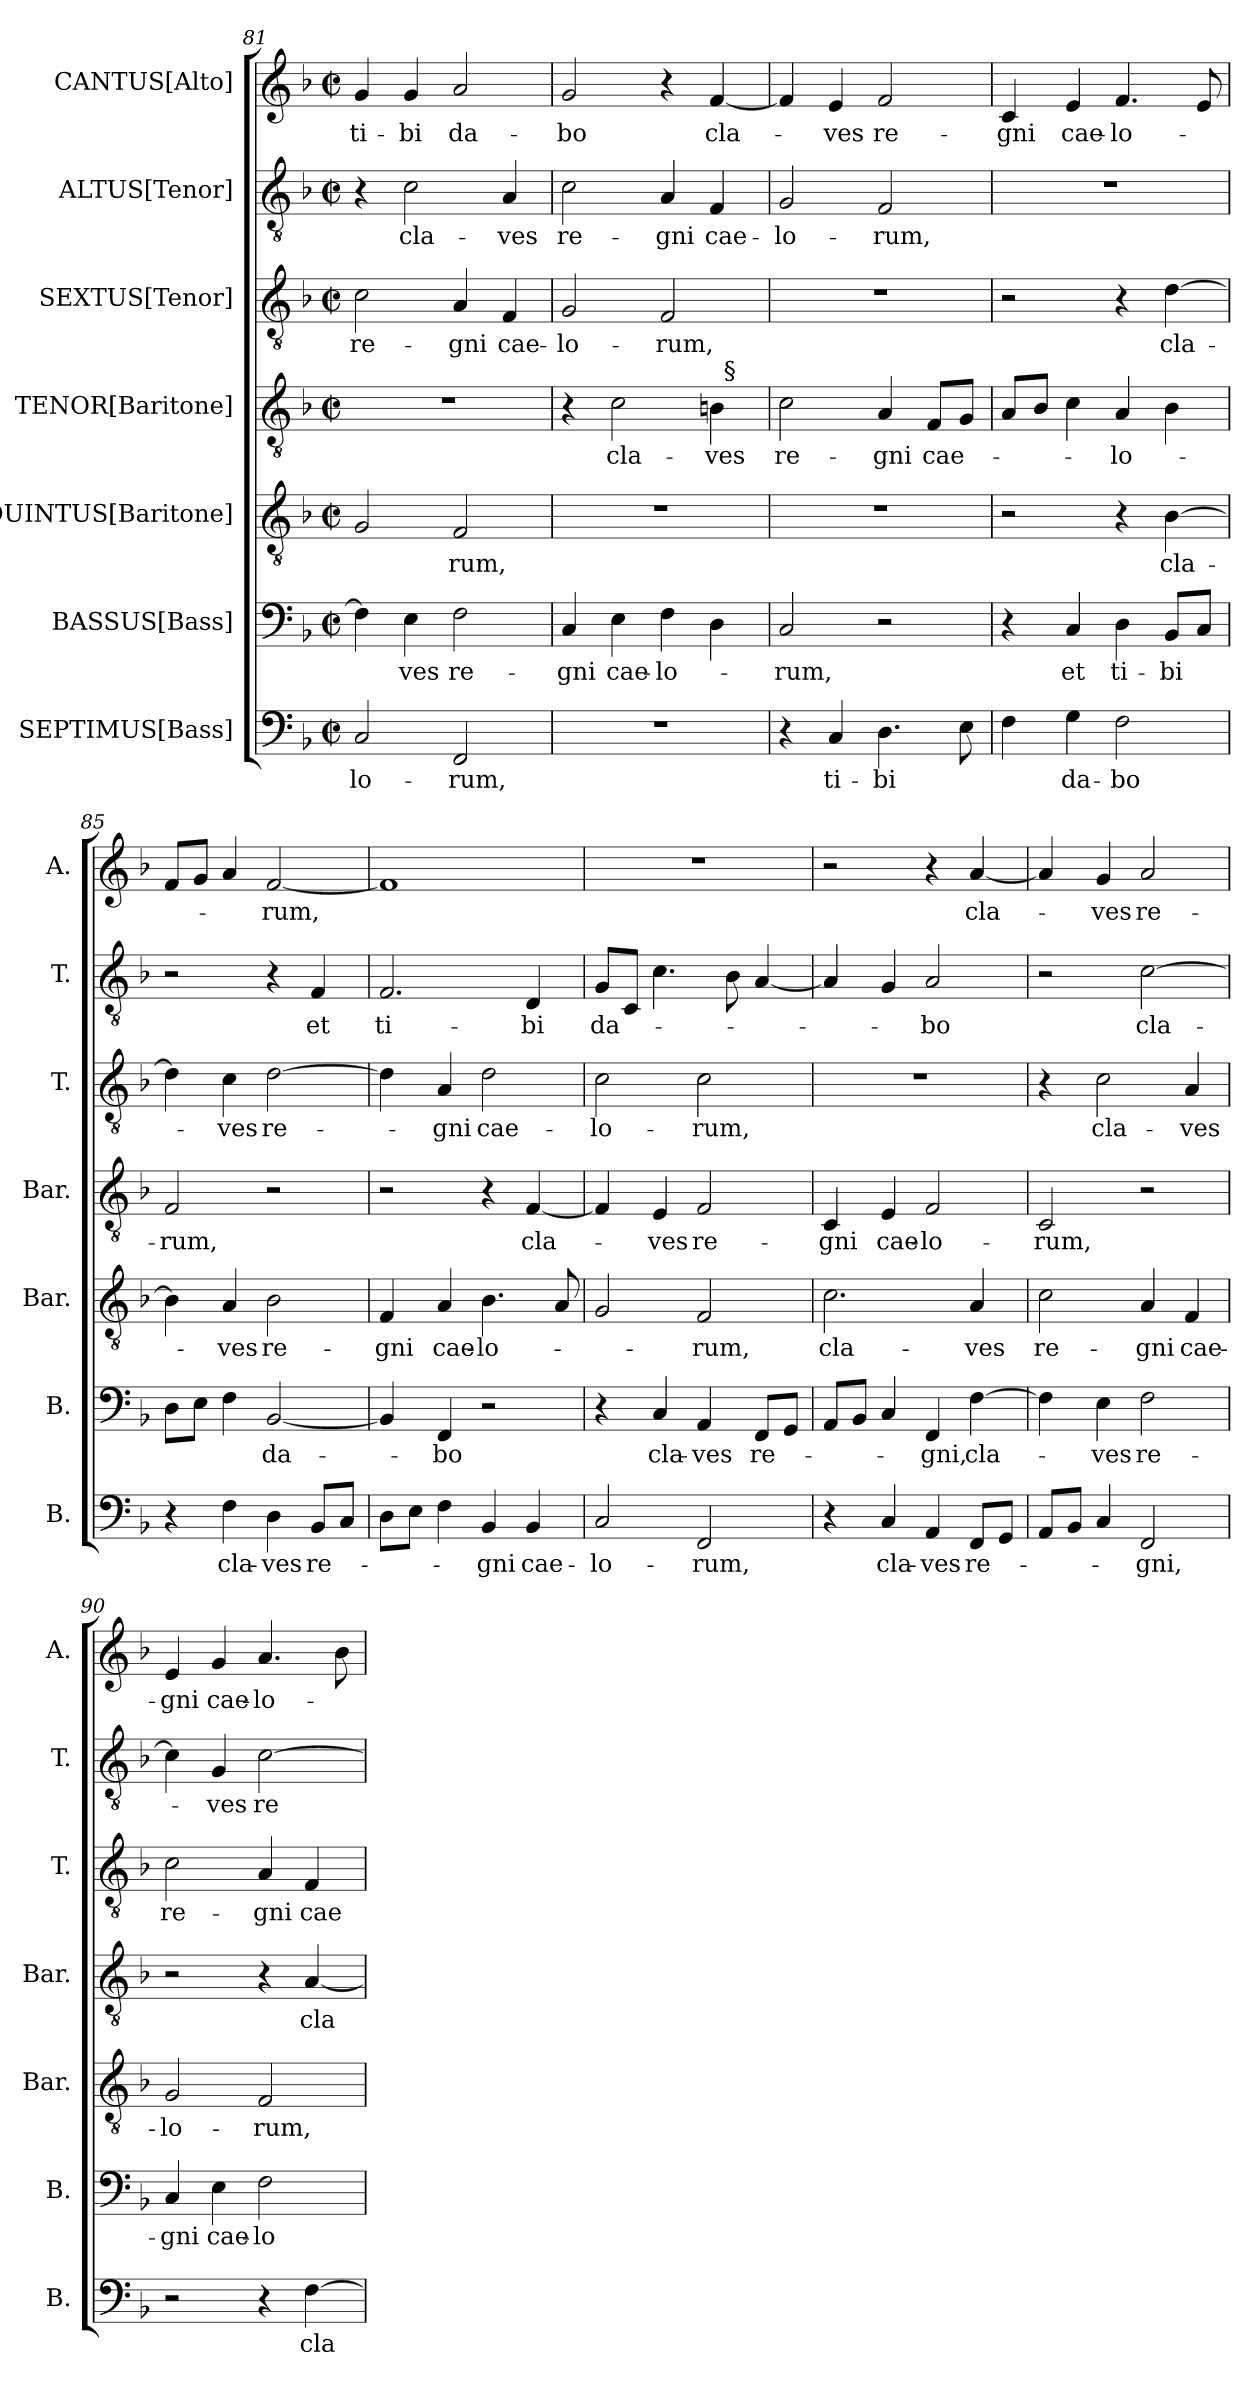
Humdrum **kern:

**kern	**text	**kern	**text	**kern	**text	**kern	**text	**kern	**text	**kern	**text	**kern	**text
*part7	*part7	*part6	*part6	*part5	*part5	*part4	*part4	*part3	*part3	*part2	*part2	*part1	*part1
*staff7	*staff7	*staff6	*staff6	*staff5	*staff5	*staff4	*staff4	*staff3	*staff3	*staff2	*staff2	*staff1	*staff1
*I"SEPTIMUS[Bass]	*	*I"BASSUS[Bass]	*	*I"QUINTUS[Baritone]	*	*I"TENOR[Baritone]	*	*I"SEXTUS[Tenor]	*	*I"ALTUS[Tenor]	*	*I"CANTUS[Alto]	*
*I'B.	*	*I'B.	*	*I'Bar.	*	*I'Bar.	*	*I'T.	*	*I'T.	*	*I'A.	*
*clefF4	*	*clefF4	*	*clefGv2	*	*clefGv2	*	*clefGv2	*	*clefGv2	*	*clefG2	*
*	*	*	*	*ITrd7c12	*	*ITrd7c12	*	*ITrd7c12	*	*ITrd7c12	*	*	*
*k[b-]	*	*k[b-]	*	*k[b-]	*	*k[b-]	*	*k[b-]	*	*k[b-]	*	*k[b-]	*
*F:	*	*F:	*	*F:	*	*F:	*	*F:	*	*F:	*	*F:	*
*M2/2	*	*M2/2	*	*M2/2	*	*M2/2	*	*M2/2	*	*M2/2	*	*M2/2	*
*met(c|)	*	*met(c|)	*	*met(c|)	*	*met(c|)	*	*met(c|)	*	*met(c|)	*	*met(c|)	*
=81	=81	=81	=81	=81	=81	=81	=81	=81	=81	=81	=81	=81	=81
!	!LO:LY:b	!	!	!	!	!	!	!	!LO:LY:b	!	!	!	!LO:LY:b
2C/	-lo-	4F\]	.	2GG/	.	1r	.	2C\	re-	4r	.	4g/	ti-
!	!	!	!LO:LY:b	!	!	!	!	!	!	!	!LO:LY:b	!	!LO:LY:b
.	.	4E\	-ves	.	.	.	.	.	.	2C\	cla-	4g/	-bi
!	!LO:LY:b	!	!LO:LY:b	!	!LO:LY:b	!	!	!	!LO:LY:b	!	!	!	!LO:LY:b
2FF/	-rum,	2F\	re-	2FF/	-rum,	.	.	4AA/	-gni	.	.	2a/	da-
!	!	!	!	!	!	!	!	!	!LO:LY:b	!	!LO:LY:b	!	!
.	.	.	.	.	.	.	.	4FF/	cae-	4AA/	-ves	.	.
=82	=82	=82	=82	=82	=82	=82	=82	=82	=82	=82	=82	=82	=82
!	!	!	!LO:LY:b	!	!	!	!	!	!LO:LY:b	!	!LO:LY:b	!	!LO:LY:b
*	*	*	*	*	*	*^	*	*	*	*	*	*	*
1r	.	4C/	-gni	1r	.	4r	2ryy	.	2GG/	-lo-	2C\	re-	2g/	-bo
!	!	!	!LO:LY:b	!	!	!	!	!LO:LY:b	!	!	!	!	!	!
.	.	4E\	cae-	.	.	2C\	.	cla-	.	.	.	.	.	.
!	!	!	!LO:LY:b	!	!	!	!	!	!	!LO:LY:b	!	!LO:LY:b	!	!
.	.	4F\	-lo-	.	.	.	4ryy	.	2FF/	-rum,	4AA/	-gni	4r	.
!	!	!	!	!	!	!	!	!LO:LY:b	!	!	!	!LO:LY:b	!	!LO:LY:b
.	.	4D\	.	.	.	4BB\	32ryy	-ves	.	.	4FF/	cae-	[<4f/	cla-
!	!	!	!	!	!	!	!LO:TX:a:t=§	!	!	!	!	!	!	!
.	.	.	.	.	.	.	8..ryy	.	.	.	.	.	.	.
=83	=83	=83	=83	=83	=83	=83	=83	=83	=83	=83	=83	=83	=83	=83
!	!	!	!LO:LY:b	!	!	!	!	!LO:LY:b	!	!	!	!LO:LY:b	!	!
*	*	*	*	*	*	*v	*v	*	*	*	*	*	*	*
4r	.	2C/	-rum,	1r	.	2C\	re-	1r	.	2GG/	-lo-	4f/]	.
!	!LO:LY:b	!	!	!	!	!	!	!	!	!	!	!	!LO:LY:b
4C/	ti-	.	.	.	.	.	.	.	.	.	.	4e/	-ves
!	!LO:LY:b	!	!	!	!	!	!LO:LY:b	!	!	!	!LO:LY:b	!	!LO:LY:b
4.D\	-bi	2r	.	.	.	4AA/	-gni	.	.	2FF/	-rum,	2f/	re-
!	!	!	!	!	!	!	!LO:LY:b	!	!	!	!	!	!
.	.	.	.	.	.	8FF/L	cae-	.	.	.	.	.	.
8E\	.	.	.	.	.	8GG/J	.	.	.	.	.	.	.
!!LO:LB:g=z
=84	=84	=84	=84	=84	=84	=84	=84	=84	=84	=84	=84	=84	=84
!	!	!	!	!	!	!	!	!	!	!	!	!	!LO:LY:b
4F\	.	4r	.	2r	.	8AA/L	.	2r	.	1r	.	4c/	-gni
.	.	.	.	.	.	8BB-/J	.	.	.	.	.	.	.
!	!LO:LY:b	!	!LO:LY:b	!	!	!	!	!	!	!	!	!	!LO:LY:b
4G\	da-	4C/	et	.	.	4C\	.	.	.	.	.	4e/	cae-
!	!LO:LY:b	!	!LO:LY:b	!	!	!	!LO:LY:b	!	!	!	!	!	!LO:LY:b
2F\	-bo	4D\	ti-	4r	.	4AA/	-lo-	4r	.	.	.	4.f/	-lo-
!	!	!	!LO:LY:b	!	!LO:LY:b	!	!	!	!LO:LY:b	!	!	!	!
.	.	8BB-/L	-bi	[>4BB-\	cla-	4BB-\	.	[>4D\	cla-	.	.	.	.
.	.	8C/J	.	.	.	.	.	.	.	.	.	8e/	.
=85	=85	=85	=85	=85	=85	=85	=85	=85	=85	=85	=85	=85	=85
!	!	!	!	!	!	!	!LO:LY:b	!	!	!	!	!	!
4r	.	8D\L	.	4BB-\]	.	2FF/	-rum,	4D\]	.	2r	.	8f/L	.
.	.	8E\J	.	.	.	.	.	.	.	.	.	8g/J	.
!	!LO:LY:b	!	!	!	!LO:LY:b	!	!	!	!LO:LY:b	!	!	!	!
4F\	cla-	4F\	.	4AA/	-ves	.	.	4C\	-ves	.	.	4a/	.
!	!LO:LY:b	!	!LO:LY:b	!	!LO:LY:b	!	!	!	!LO:LY:b	!	!	!	!LO:LY:b
4D\	-ves	[<2BB-/	da-	2BB-\	re-	2r	.	[>2D\	re-	4r	.	[<2f/	-rum,
!	!LO:LY:b	!	!	!	!	!	!	!	!	!	!LO:LY:b	!	!
8BB-/L	re-	.	.	.	.	.	.	.	.	4FF/	et	.	.
8C/J	.	.	.	.	.	.	.	.	.	.	.	.	.
=86	=86	=86	=86	=86	=86	=86	=86	=86	=86	=86	=86	=86	=86
!	!	!	!	!	!LO:LY:b	!	!	!	!	!	!LO:LY:b	!	!
8D\L	.	4BB-/]	.	4FF/	-gni	2r	.	4D\]	.	2.FF/	ti-	1f]	.
8E\J	.	.	.	.	.	.	.	.	.	.	.	.	.
!	!	!	!LO:LY:b	!	!LO:LY:b	!	!	!	!LO:LY:b	!	!	!	!
4F\	.	4FF/	-bo	4AA/	cae-	.	.	4AA/	-gni	.	.	.	.
!	!LO:LY:b	!	!	!	!LO:LY:b	!	!	!	!LO:LY:b	!	!	!	!
4BB-/	-gni	2r	.	4.BB-\	-lo-	4r	.	2D\	cae-	.	.	.	.
!	!LO:LY:b	!	!	!	!	!	!LO:LY:b	!	!	!	!LO:LY:b	!	!
4BB-/	cae-	.	.	.	.	[<4FF/	cla-	.	.	4DD/	-bi	.	.
.	.	.	.	8AA/	.	.	.	.	.	.	.	.	.
=87	=87	=87	=87	=87	=87	=87	=87	=87	=87	=87	=87	=87	=87
!	!LO:LY:b	!	!	!	!	!	!	!	!LO:LY:b	!	!LO:LY:b	!	!
2C/	-lo-	4r	.	2GG/	.	4FF/]	.	2C\	-lo-	8GG/L	da-	1r	.
.	.	.	.	.	.	.	.	.	.	8CC/J	.	.	.
!	!	!	!LO:LY:b	!	!	!	!LO:LY:b	!	!	!	!	!	!
.	.	4C/	cla-	.	.	4EE/	-ves	.	.	4.C\	.	.	.
!	!LO:LY:b	!	!LO:LY:b	!	!LO:LY:b	!	!LO:LY:b	!	!LO:LY:b	!	!	!	!
2FF/	-rum,	4AA/	-ves	2FF/	-rum,	2FF/	re-	2C\	-rum,	.	.	.	.
.	.	.	.	.	.	.	.	.	.	8BB-\	.	.	.
!	!	!	!LO:LY:b	!	!	!	!	!	!	!	!	!	!
.	.	8FF/L	re-	.	.	.	.	.	.	[<4AA/	.	.	.
.	.	8GG/J	.	.	.	.	.	.	.	.	.	.	.
=88	=88	=88	=88	=88	=88	=88	=88	=88	=88	=88	=88	=88	=88
!	!	!	!	!	!LO:LY:b	!	!LO:LY:b	!	!	!	!	!	!
4r	.	8AA/L	.	2.C\	cla-	4CC/	-gni	1r	.	4AA/]	.	2r	.
.	.	8BB-/J	.	.	.	.	.	.	.	.	.	.	.
!	!LO:LY:b	!	!	!	!	!	!LO:LY:b	!	!	!	!	!	!
4C/	cla-	4C/	.	.	.	4EE/	cae-	.	.	4GG/	.	.	.
!	!LO:LY:b	!	!LO:LY:b	!	!	!	!LO:LY:b	!	!	!	!LO:LY:b	!	!
4AA/	-ves	4FF/	-gni,	.	.	2FF/	-lo-	.	.	2AA/	-bo	4r	.
!	!LO:LY:b	!	!LO:LY:b	!	!LO:LY:b	!	!	!	!	!	!	!	!LO:LY:b
8FF/L	re-	[>4F\	cla-	4AA/	-ves	.	.	.	.	.	.	[<4a/	cla-
8GG/J	.	.	.	.	.	.	.	.	.	.	.	.	.
=89	=89	=89	=89	=89	=89	=89	=89	=89	=89	=89	=89	=89	=89
!	!	!	!	!	!LO:LY:b	!	!LO:LY:b	!	!	!	!	!	!
8AA/L	.	4F\]	.	2C\	re-	2CC/	-rum,	4r	.	2r	.	4a/]	.
8BB-/J	.	.	.	.	.	.	.	.	.	.	.	.	.
!	!	!	!LO:LY:b	!	!	!	!	!	!LO:LY:b	!	!	!	!LO:LY:b
4C/	.	4E\	-ves	.	.	.	.	2C\	cla-	.	.	4g/	-ves
!	!LO:LY:b	!	!LO:LY:b	!	!LO:LY:b	!	!	!	!	!	!LO:LY:b	!	!LO:LY:b
2FF/	-gni,	2F\	re-	4AA/	-gni	2r	.	.	.	[>2C\	cla-	2a/	re-
!	!	!	!	!	!LO:LY:b	!	!	!	!LO:LY:b	!	!	!	!
.	.	.	.	4FF/	cae-	.	.	4AA/	-ves	.	.	.	.
=90	=90	=90	=90	=90	=90	=90	=90	=90	=90	=90	=90	=90	=90
!	!	!	!LO:LY:b	!	!LO:LY:b	!	!	!	!LO:LY:b	!	!	!	!LO:LY:b
2r	.	4C/	-gni	2GG/	-lo-	2r	.	2C\	re-	4C\]	.	4e/	-gni
!	!	!	!LO:LY:b	!	!	!	!	!	!	!	!LO:LY:b	!	!LO:LY:b
.	.	4E\	cae-	.	.	.	.	.	.	4GG/	-ves	4g/	cae-
!	!	!	!LO:LY:b	!	!LO:LY:b	!	!	!	!LO:LY:b	!	!LO:LY:b	!	!LO:LY:b
4r	.	2F\	-lo-	2FF/	-rum,	4r	.	4AA/	-gni	[>2C\	re-	4.a/	-lo-
!	!LO:LY:b	!	!	!	!	!	!LO:LY:b	!	!LO:LY:b	!	!	!	!
[>4F\	cla-	.	.	.	.	[<4AA/	cla-	4FF/	cae-	.	.	.	.
.	.	.	.	.	.	.	.	.	.	.	.	8b-\	.
=	=	=	=	=	=	=	=	=	=	=	=	=	=
*-	*-	*-	*-	*-	*-	*-	*-	*-	*-	*-	*-	*-	*-
